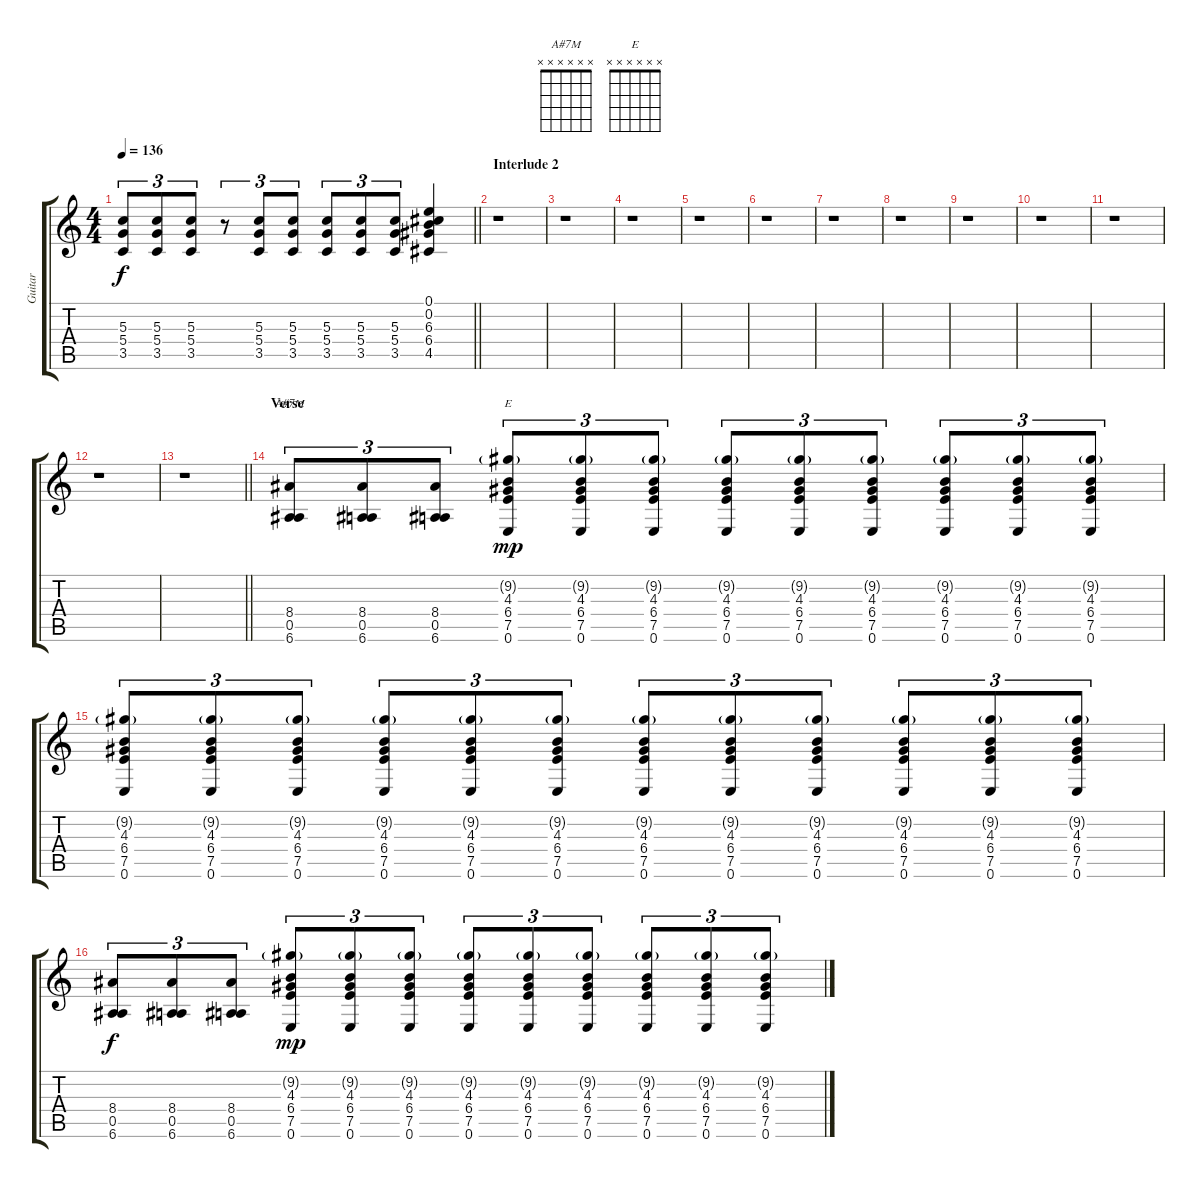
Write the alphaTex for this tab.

\track ("Guitar" "Guitar") {instrument distortionguitar}
\staff {score tabs}
\tuning (E4 B3 G3 D3 A2 E2) {hide}
\chord ("A#7M" x x x x x x)
\chord ("E" x x x x x x)
\ts (4 4)
\tempo 136
\clef g2
\barLineRight lightlight
\ks c
(5.3 5.4 3.5).8{tu (3 2) dy f} (5.3 5.4 3.5).8{tu (3 2)} (5.3 5.4 3.5).8{tu (3 2)} r.8{tu (3 2)} (5.3 5.4 3.5).8{tu (3 2)} (5.3 5.4 3.5).8{tu (3 2)} (5.3 5.4 3.5).8{tu (3 2)} (5.3 5.4 3.5).8{tu (3 2)} (5.3 5.4 3.5).8{tu (3 2)} (0.1 0.2 6.3 6.4 4.5).4 |
\section ("" "Interlude 2")
r.1 |
r.1 |
r.1 |
r.1 |
r.1 |
r.1 |
r.1 |
r.1 |
r.1 |
r.1 |
r.1 |
\barLineRight lightlight
r.1 |
\section ("" "Verse")
(8.4 0.5 6.6).8{tu (3 2) ch "A#7M"} (8.4 0.5 6.6).8{tu (3 2)} (8.4 0.5 6.6).8{tu (3 2)} (9.2{g} 4.3 6.4 7.5 0.6).8{tu (3 2) ch "E" dy mp} (9.2{g} 4.3 6.4 7.5 0.6).8{tu (3 2)} (9.2{g} 4.3 6.4 7.5 0.6).8{tu (3 2)} (9.2{g} 4.3 6.4 7.5 0.6).8{tu (3 2)} (9.2{g} 4.3 6.4 7.5 0.6).8{tu (3 2)} (9.2{g} 4.3 6.4 7.5 0.6).8{tu (3 2)} (9.2{g} 4.3 6.4 7.5 0.6).8{tu (3 2)} (9.2{g} 4.3 6.4 7.5 0.6).8{tu (3 2)} (9.2{g} 4.3 6.4 7.5 0.6).8{tu (3 2)} |
(9.2{g} 4.3 6.4 7.5 0.6).8{tu (3 2)} (9.2{g} 4.3 6.4 7.5 0.6).8{tu (3 2)} (9.2{g} 4.3 6.4 7.5 0.6).8{tu (3 2)} (9.2{g} 4.3 6.4 7.5 0.6).8{tu (3 2)} (9.2{g} 4.3 6.4 7.5 0.6).8{tu (3 2)} (9.2{g} 4.3 6.4 7.5 0.6).8{tu (3 2)} (9.2{g} 4.3 6.4 7.5 0.6).8{tu (3 2)} (9.2{g} 4.3 6.4 7.5 0.6).8{tu (3 2)} (9.2{g} 4.3 6.4 7.5 0.6).8{tu (3 2)} (9.2{g} 4.3 6.4 7.5 0.6).8{tu (3 2)} (9.2{g} 4.3 6.4 7.5 0.6).8{tu (3 2)} (9.2{g} 4.3 6.4 7.5 0.6).8{tu (3 2)} |
(8.4 0.5 6.6).8{tu (3 2) dy f} (8.4 0.5 6.6).8{tu (3 2)} (8.4 0.5 6.6).8{tu (3 2)} (9.2{g} 4.3 6.4 7.5 0.6).8{tu (3 2) dy mp} (9.2{g} 4.3 6.4 7.5 0.6).8{tu (3 2)} (9.2{g} 4.3 6.4 7.5 0.6).8{tu (3 2)} (9.2{g} 4.3 6.4 7.5 0.6).8{tu (3 2)} (9.2{g} 4.3 6.4 7.5 0.6).8{tu (3 2)} (9.2{g} 4.3 6.4 7.5 0.6).8{tu (3 2)} (9.2{g} 4.3 6.4 7.5 0.6).8{tu (3 2)} (9.2{g} 4.3 6.4 7.5 0.6).8{tu (3 2)} (9.2{g} 4.3 6.4 7.5 0.6).8{tu (3 2)}
